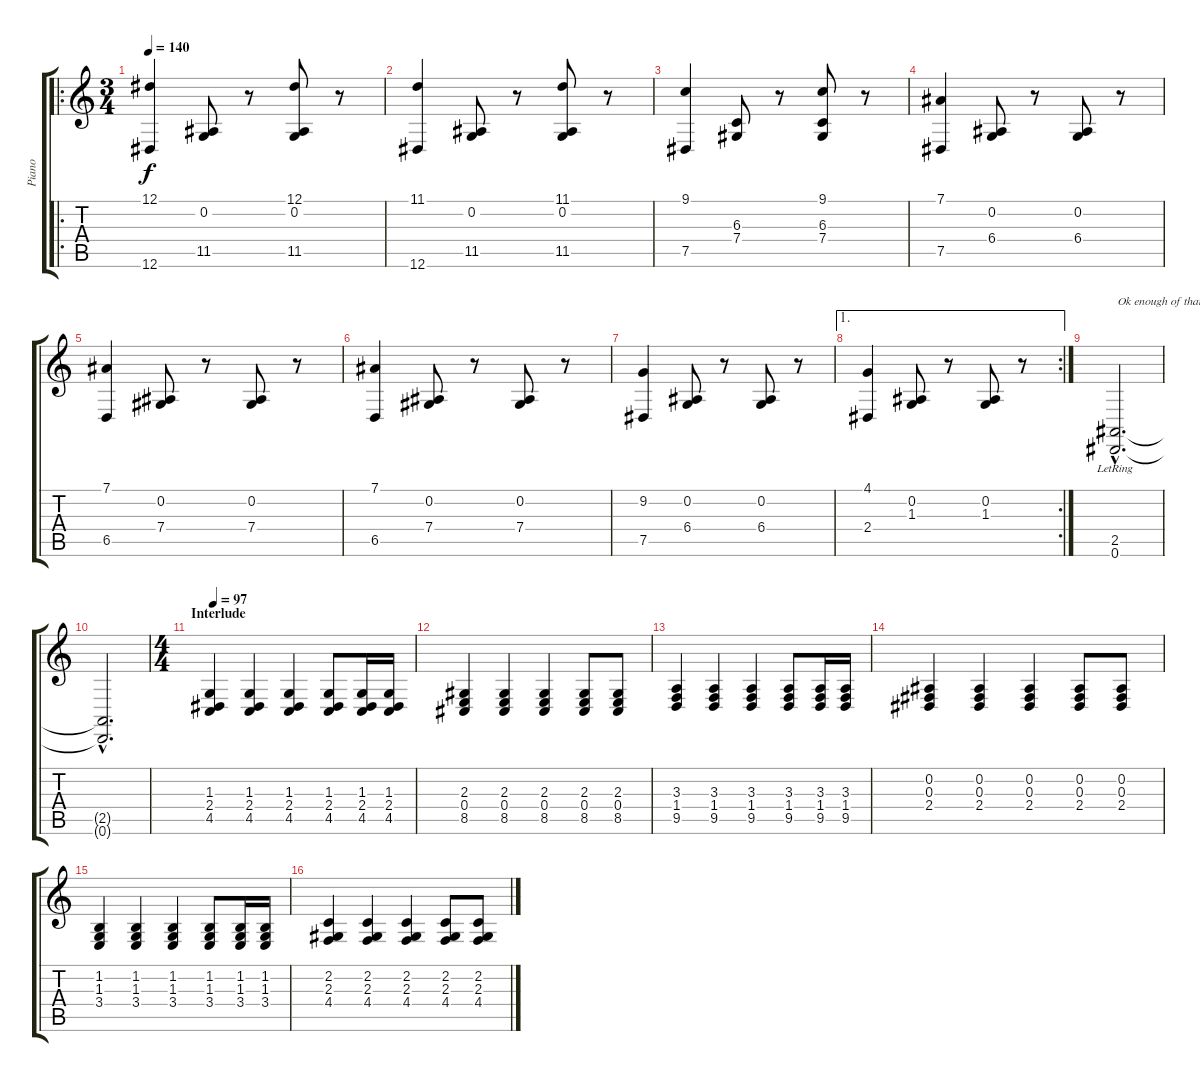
\track ("Piano" "Piano") {instrument acousticgrandpiano}
\staff {score tabs}
\tuning (Eb4 Bb3 Gb3 Db3 Ab2 Eb2) {hide}
\ro
\ts (3 4)
\tempo 140
\clef g2
\ks c
(12.1 12.6).4{dy f} (0.2 11.5).8 r.8 (12.1 0.2 11.5).8 r.8 |
(11.1 12.6).4 (0.2 11.5).8 r.8 (11.1 0.2 11.5).8 r.8 |
(9.1 7.5).4 (6.3 7.4).8 r.8 (9.1 6.3 7.4).8 r.8 |
(7.1 7.5).4 (0.2 6.4).8 r.8 (0.2 6.4).8 r.8 |
(7.1 6.5).4 (0.2 7.4).8 r.8 (0.2 7.4).8 r.8 |
(7.1 6.5).4 (0.2 7.4).8 r.8 (0.2 7.4).8 r.8 |
(9.2 7.5).4 (0.2 6.4).8 r.8 (0.2 6.4).8 r.8 |
\ae 1
\rc 2
(4.1 2.4).4 (0.2 1.3).8 r.8 (0.2 1.3).8 r.8 |
(2.5{hac lr} 0.6{hac lr}).2{d txt " Ok enough of that CRAP"} |
(2.5{hac t} 0.6{hac t}).2{d} |
\ts (4 4)
\section ("" "Interlude")
\tempo 97
(1.3 2.4 4.5).4 (1.3 2.4 4.5).4 (1.3 2.4 4.5).4 (1.3 2.4 4.5).8 (1.3 2.4 4.5).16 (1.3 2.4 4.5).16 |
(2.3 0.4 8.5).4 (2.3 0.4 8.5).4 (2.3 0.4 8.5).4 (2.3 0.4 8.5).8 (2.3 0.4 8.5).8 |
(3.3 1.4 9.5).4 (3.3 1.4 9.5).4 (3.3 1.4 9.5).4 (3.3 1.4 9.5).8 (3.3 1.4 9.5).16 (3.3 1.4 9.5).16 |
(0.2 0.3 2.4).4 (0.2 0.3 2.4).4 (0.2 0.3 2.4).4 (0.2 0.3 2.4).8 (0.2 0.3 2.4).8 |
(1.2 1.3 3.4).4 (1.2 1.3 3.4).4 (1.2 1.3 3.4).4 (1.2 1.3 3.4).8 (1.2 1.3 3.4).16 (1.2 1.3 3.4).16 |
(2.2 2.3 4.4).4 (2.2 2.3 4.4).4 (2.2 2.3 4.4).4 (2.2 2.3 4.4).8 (2.2 2.3 4.4).8
